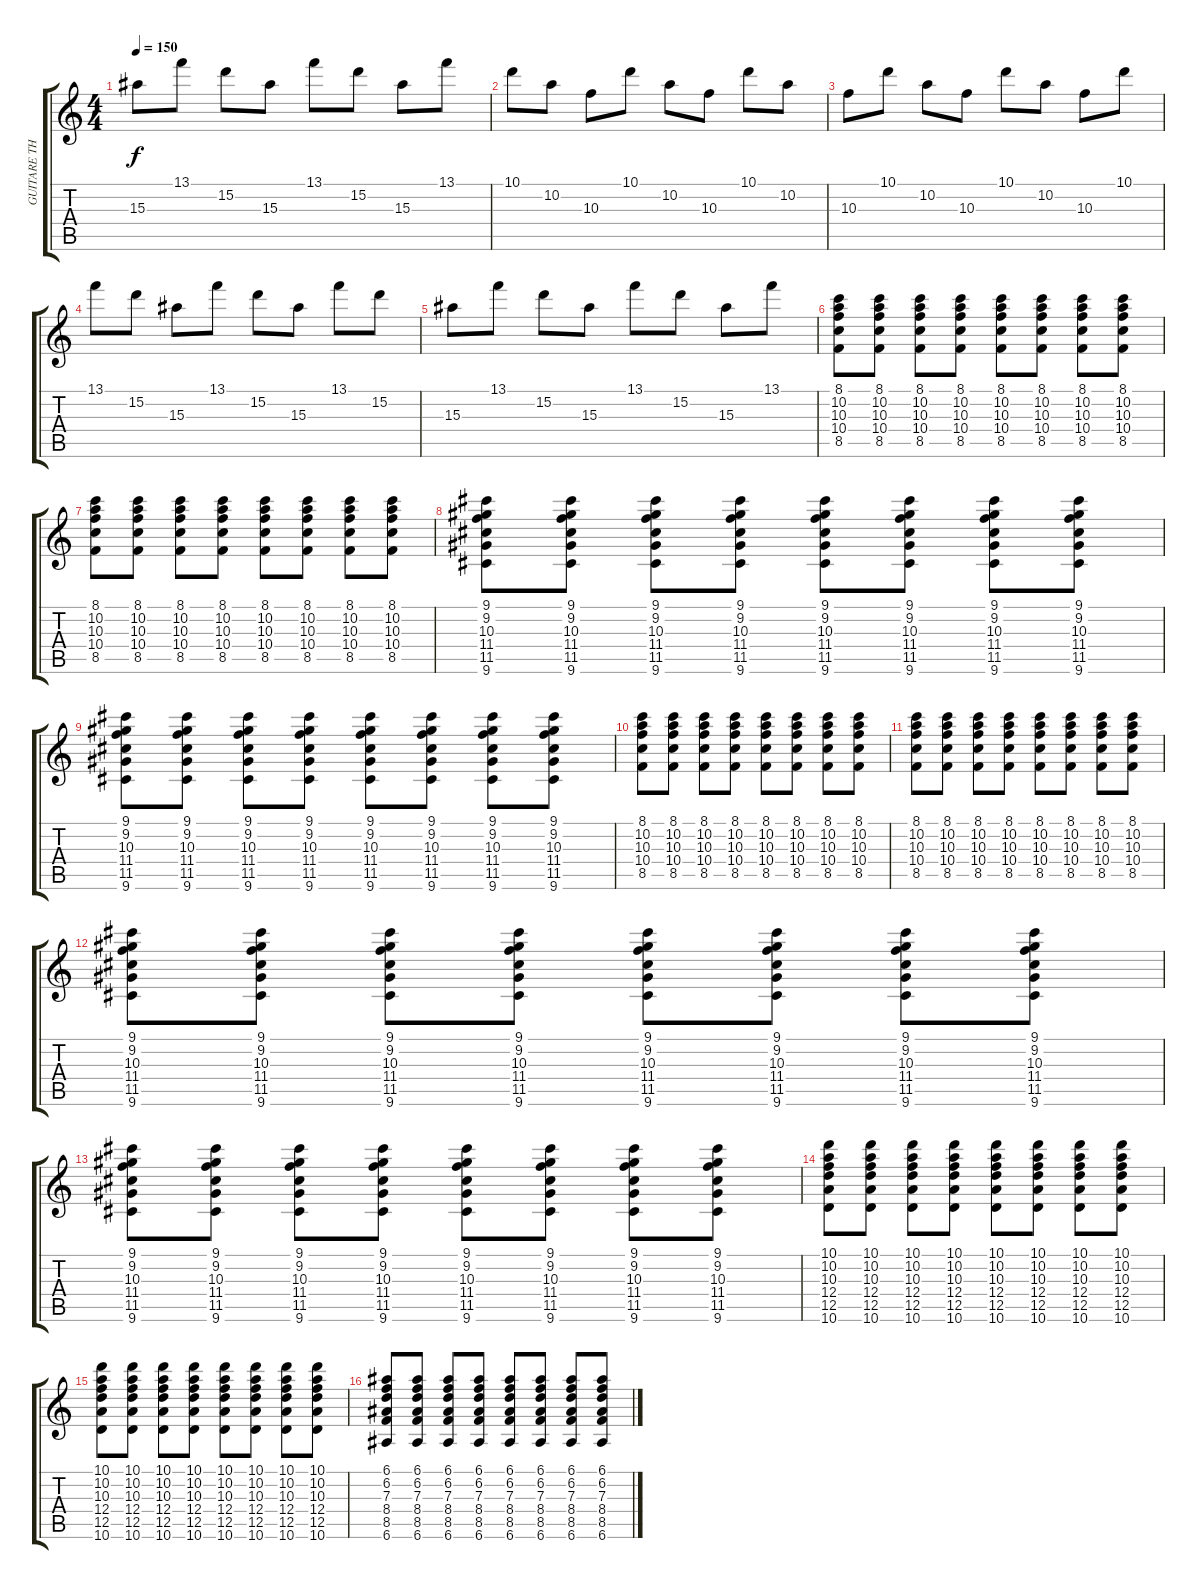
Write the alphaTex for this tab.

\track ("GUITARE THIB" "GUITARE TH") {instrument distortionguitar}
\staff {score tabs}
\tuning (E4 B3 G3 D3 A2 E2) {hide}
\ts (4 4)
\tempo 150
\clef g2
\ks c
15.3.8{dy f} 13.1.8 15.2.8 15.3.8 13.1.8 15.2.8 15.3.8 13.1.8 |
10.1.8 10.2.8 10.3.8 10.1.8 10.2.8 10.3.8 10.1.8 10.2.8 |
10.3.8 10.1.8 10.2.8 10.3.8 10.1.8 10.2.8 10.3.8 10.1.8 |
13.1.8 15.2.8 15.3.8 13.1.8 15.2.8 15.3.8 13.1.8 15.2.8 |
15.3.8 13.1.8 15.2.8 15.3.8 13.1.8 15.2.8 15.3.8 13.1.8 |
(8.1 10.2 10.3 10.4 8.5).8 (8.1 10.2 10.3 10.4 8.5).8 (8.1 10.2 10.3 10.4 8.5).8 (8.1 10.2 10.3 10.4 8.5).8 (8.1 10.2 10.3 10.4 8.5).8 (8.1 10.2 10.3 10.4 8.5).8 (8.1 10.2 10.3 10.4 8.5).8 (8.1 10.2 10.3 10.4 8.5).8 |
(8.1 10.2 10.3 10.4 8.5).8 (8.1 10.2 10.3 10.4 8.5).8 (8.1 10.2 10.3 10.4 8.5).8 (8.1 10.2 10.3 10.4 8.5).8 (8.1 10.2 10.3 10.4 8.5).8 (8.1 10.2 10.3 10.4 8.5).8 (8.1 10.2 10.3 10.4 8.5).8 (8.1 10.2 10.3 10.4 8.5).8 |
(9.1 9.2 10.3 11.4 11.5 9.6).8 (9.1 9.2 10.3 11.4 11.5 9.6).8 (9.1 9.2 10.3 11.4 11.5 9.6).8 (9.1 9.2 10.3 11.4 11.5 9.6).8 (9.1 9.2 10.3 11.4 11.5 9.6).8 (9.1 9.2 10.3 11.4 11.5 9.6).8 (9.1 9.2 10.3 11.4 11.5 9.6).8 (9.1 9.2 10.3 11.4 11.5 9.6).8 |
(9.1 9.2 10.3 11.4 11.5 9.6).8 (9.1 9.2 10.3 11.4 11.5 9.6).8 (9.1 9.2 10.3 11.4 11.5 9.6).8 (9.1 9.2 10.3 11.4 11.5 9.6).8 (9.1 9.2 10.3 11.4 11.5 9.6).8 (9.1 9.2 10.3 11.4 11.5 9.6).8 (9.1 9.2 10.3 11.4 11.5 9.6).8 (9.1 9.2 10.3 11.4 11.5 9.6).8 |
(8.1 10.2 10.3 10.4 8.5).8 (8.1 10.2 10.3 10.4 8.5).8 (8.1 10.2 10.3 10.4 8.5).8 (8.1 10.2 10.3 10.4 8.5).8 (8.1 10.2 10.3 10.4 8.5).8 (8.1 10.2 10.3 10.4 8.5).8 (8.1 10.2 10.3 10.4 8.5).8 (8.1 10.2 10.3 10.4 8.5).8 |
(8.1 10.2 10.3 10.4 8.5).8 (8.1 10.2 10.3 10.4 8.5).8 (8.1 10.2 10.3 10.4 8.5).8 (8.1 10.2 10.3 10.4 8.5).8 (8.1 10.2 10.3 10.4 8.5).8 (8.1 10.2 10.3 10.4 8.5).8 (8.1 10.2 10.3 10.4 8.5).8 (8.1 10.2 10.3 10.4 8.5).8 |
(9.1 9.2 10.3 11.4 11.5 9.6).8 (9.1 9.2 10.3 11.4 11.5 9.6).8 (9.1 9.2 10.3 11.4 11.5 9.6).8 (9.1 9.2 10.3 11.4 11.5 9.6).8 (9.1 9.2 10.3 11.4 11.5 9.6).8 (9.1 9.2 10.3 11.4 11.5 9.6).8 (9.1 9.2 10.3 11.4 11.5 9.6).8 (9.1 9.2 10.3 11.4 11.5 9.6).8 |
(9.1 9.2 10.3 11.4 11.5 9.6).8 (9.1 9.2 10.3 11.4 11.5 9.6).8 (9.1 9.2 10.3 11.4 11.5 9.6).8 (9.1 9.2 10.3 11.4 11.5 9.6).8 (9.1 9.2 10.3 11.4 11.5 9.6).8 (9.1 9.2 10.3 11.4 11.5 9.6).8 (9.1 9.2 10.3 11.4 11.5 9.6).8 (9.1 9.2 10.3 11.4 11.5 9.6).8 |
(10.1 10.2 10.3 12.4 12.5 10.6).8 (10.1 10.2 10.3 12.4 12.5 10.6).8 (10.1 10.2 10.3 12.4 12.5 10.6).8 (10.1 10.2 10.3 12.4 12.5 10.6).8 (10.1 10.2 10.3 12.4 12.5 10.6).8 (10.1 10.2 10.3 12.4 12.5 10.6).8 (10.1 10.2 10.3 12.4 12.5 10.6).8 (10.1 10.2 10.3 12.4 12.5 10.6).8 |
(10.1 10.2 10.3 12.4 12.5 10.6).8 (10.1 10.2 10.3 12.4 12.5 10.6).8 (10.1 10.2 10.3 12.4 12.5 10.6).8 (10.1 10.2 10.3 12.4 12.5 10.6).8 (10.1 10.2 10.3 12.4 12.5 10.6).8 (10.1 10.2 10.3 12.4 12.5 10.6).8 (10.1 10.2 10.3 12.4 12.5 10.6).8 (10.1 10.2 10.3 12.4 12.5 10.6).8 |
(6.1 6.2 7.3 8.4 8.5 6.6).8 (6.1 6.2 7.3 8.4 8.5 6.6).8 (6.1 6.2 7.3 8.4 8.5 6.6).8 (6.1 6.2 7.3 8.4 8.5 6.6).8 (6.1 6.2 7.3 8.4 8.5 6.6).8 (6.1 6.2 7.3 8.4 8.5 6.6).8 (6.1 6.2 7.3 8.4 8.5 6.6).8 (6.1 6.2 7.3 8.4 8.5 6.6).8
